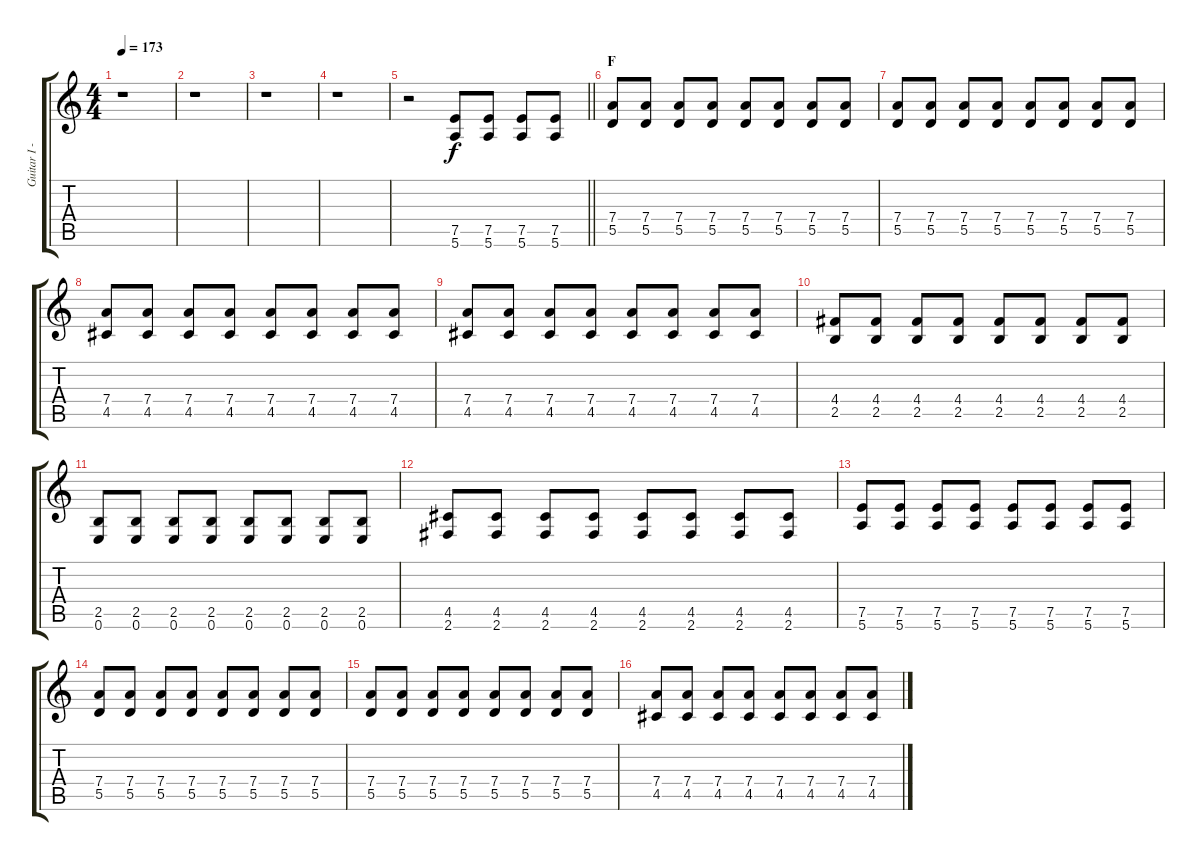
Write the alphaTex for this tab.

\track ("Guitar I - Gotoh" "Guitar I -") {instrument distortionguitar}
\staff {score tabs}
\tuning (E4 B3 G3 D3 A2 E2) {hide}
\ts (4 4)
\tempo 173
\clef g2
\ks c
r.1{dy f} |
r.1 |
r.1 |
r.1 |
\barLineRight lightlight
r.2 (7.5 5.6).8 (7.5 5.6).8 (7.5 5.6).8 (7.5 5.6).8 |
\section ("" "F")
(7.4 5.5).8 (7.4 5.5).8 (7.4 5.5).8 (7.4 5.5).8 (7.4 5.5).8 (7.4 5.5).8 (7.4 5.5).8 (7.4 5.5).8 |
(7.4 5.5).8 (7.4 5.5).8 (7.4 5.5).8 (7.4 5.5).8 (7.4 5.5).8 (7.4 5.5).8 (7.4 5.5).8 (7.4 5.5).8 |
(7.4 4.5).8 (7.4 4.5).8 (7.4 4.5).8 (7.4 4.5).8 (7.4 4.5).8 (7.4 4.5).8 (7.4 4.5).8 (7.4 4.5).8 |
(7.4 4.5).8 (7.4 4.5).8 (7.4 4.5).8 (7.4 4.5).8 (7.4 4.5).8 (7.4 4.5).8 (7.4 4.5).8 (7.4 4.5).8 |
(4.4 2.5).8 (4.4 2.5).8 (4.4 2.5).8 (4.4 2.5).8 (4.4 2.5).8 (4.4 2.5).8 (4.4 2.5).8 (4.4 2.5).8 |
(2.5 0.6).8 (2.5 0.6).8 (2.5 0.6).8 (2.5 0.6).8 (2.5 0.6).8 (2.5 0.6).8 (2.5 0.6).8 (2.5 0.6).8 |
(4.5 2.6).8 (4.5 2.6).8 (4.5 2.6).8 (4.5 2.6).8 (4.5 2.6).8 (4.5 2.6).8 (4.5 2.6).8 (4.5 2.6).8 |
(7.5 5.6).8 (7.5 5.6).8 (7.5 5.6).8 (7.5 5.6).8 (7.5 5.6).8 (7.5 5.6).8 (7.5 5.6).8 (7.5 5.6).8 |
(7.4 5.5).8 (7.4 5.5).8 (7.4 5.5).8 (7.4 5.5).8 (7.4 5.5).8 (7.4 5.5).8 (7.4 5.5).8 (7.4 5.5).8 |
(7.4 5.5).8 (7.4 5.5).8 (7.4 5.5).8 (7.4 5.5).8 (7.4 5.5).8 (7.4 5.5).8 (7.4 5.5).8 (7.4 5.5).8 |
(7.4 4.5).8 (7.4 4.5).8 (7.4 4.5).8 (7.4 4.5).8 (7.4 4.5).8 (7.4 4.5).8 (7.4 4.5).8 (7.4 4.5).8
